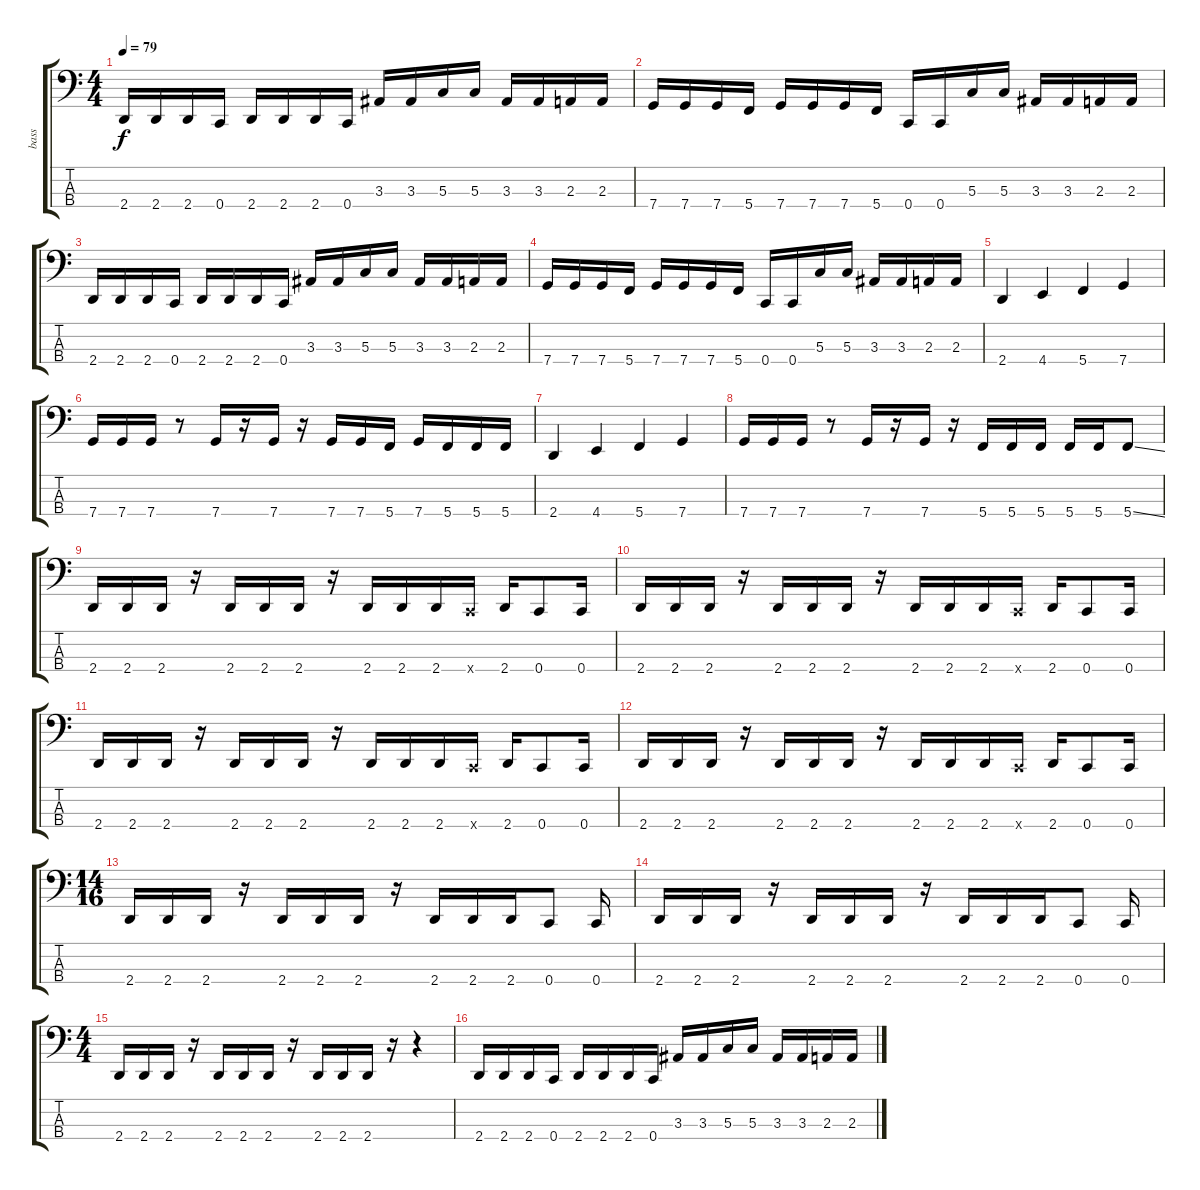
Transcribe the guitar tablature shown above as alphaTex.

\track ("bass" "bass") {instrument electricbassfinger}
\staff {score tabs}
\tuning (F2 C2 G1 C1) {hide}
\ts (4 4)
\tempo 79
\clef f4
\ks c
2.4.16{dy f} 2.4.16 2.4.16 0.4.16 2.4.16 2.4.16 2.4.16 0.4.16 3.3.16 3.3.16 5.3.16 5.3.16 3.3.16 3.3.16 2.3.16 2.3.16 |
7.4.16 7.4.16 7.4.16 5.4.16 7.4.16 7.4.16 7.4.16 5.4.16 0.4.16 0.4.16 5.3.16 5.3.16 3.3.16 3.3.16 2.3.16 2.3.16 |
2.4.16 2.4.16 2.4.16 0.4.16 2.4.16 2.4.16 2.4.16 0.4.16 3.3.16 3.3.16 5.3.16 5.3.16 3.3.16 3.3.16 2.3.16 2.3.16 |
7.4.16 7.4.16 7.4.16 5.4.16 7.4.16 7.4.16 7.4.16 5.4.16 0.4.16 0.4.16 5.3.16 5.3.16 3.3.16 3.3.16 2.3.16 2.3.16 |
2.4.4 4.4.4 5.4.4 7.4.4 |
7.4.16 7.4.16 7.4.16 r.8 7.4.16 r.16 7.4.16 r.16 7.4.16 7.4.16 5.4.16 7.4.16 5.4.16 5.4.16 5.4.16 |
2.4.4 4.4.4 5.4.4 7.4.4 |
7.4.16 7.4.16 7.4.16 r.8 7.4.16 r.16 7.4.16 r.16 5.4.16 5.4.16 5.4.16 5.4.16 5.4.16 5.4{ss}.8 |
2.4.16 2.4.16 2.4.16 r.16 2.4.16 2.4.16 2.4.16 r.16 2.4.16 2.4.16 2.4.16 0.4{x}.16 2.4.16 0.4.8 0.4.16 |
2.4.16 2.4.16 2.4.16 r.16 2.4.16 2.4.16 2.4.16 r.16 2.4.16 2.4.16 2.4.16 0.4{x}.16 2.4.16 0.4.8 0.4.16 |
2.4.16 2.4.16 2.4.16 r.16 2.4.16 2.4.16 2.4.16 r.16 2.4.16 2.4.16 2.4.16 0.4{x}.16 2.4.16 0.4.8 0.4.16 |
2.4.16 2.4.16 2.4.16 r.16 2.4.16 2.4.16 2.4.16 r.16 2.4.16 2.4.16 2.4.16 0.4{x}.16 2.4.16 0.4.8 0.4.16 |
\ts (14 16)
2.4.16 2.4.16 2.4.16 r.16 2.4.16 2.4.16 2.4.16 r.16 2.4.16 2.4.16 2.4.16 0.4.8 0.4.16 |
2.4.16 2.4.16 2.4.16 r.16 2.4.16 2.4.16 2.4.16 r.16 2.4.16 2.4.16 2.4.16 0.4.8 0.4.16 |
\ts (4 4)
2.4.16 2.4.16 2.4.16 r.16 2.4.16 2.4.16 2.4.16 r.16 2.4.16 2.4.16 2.4.16 r.16 r.4 |
2.4.16 2.4.16 2.4.16 0.4.16 2.4.16 2.4.16 2.4.16 0.4.16 3.3.16 3.3.16 5.3.16 5.3.16 3.3.16 3.3.16 2.3.16 2.3.16
